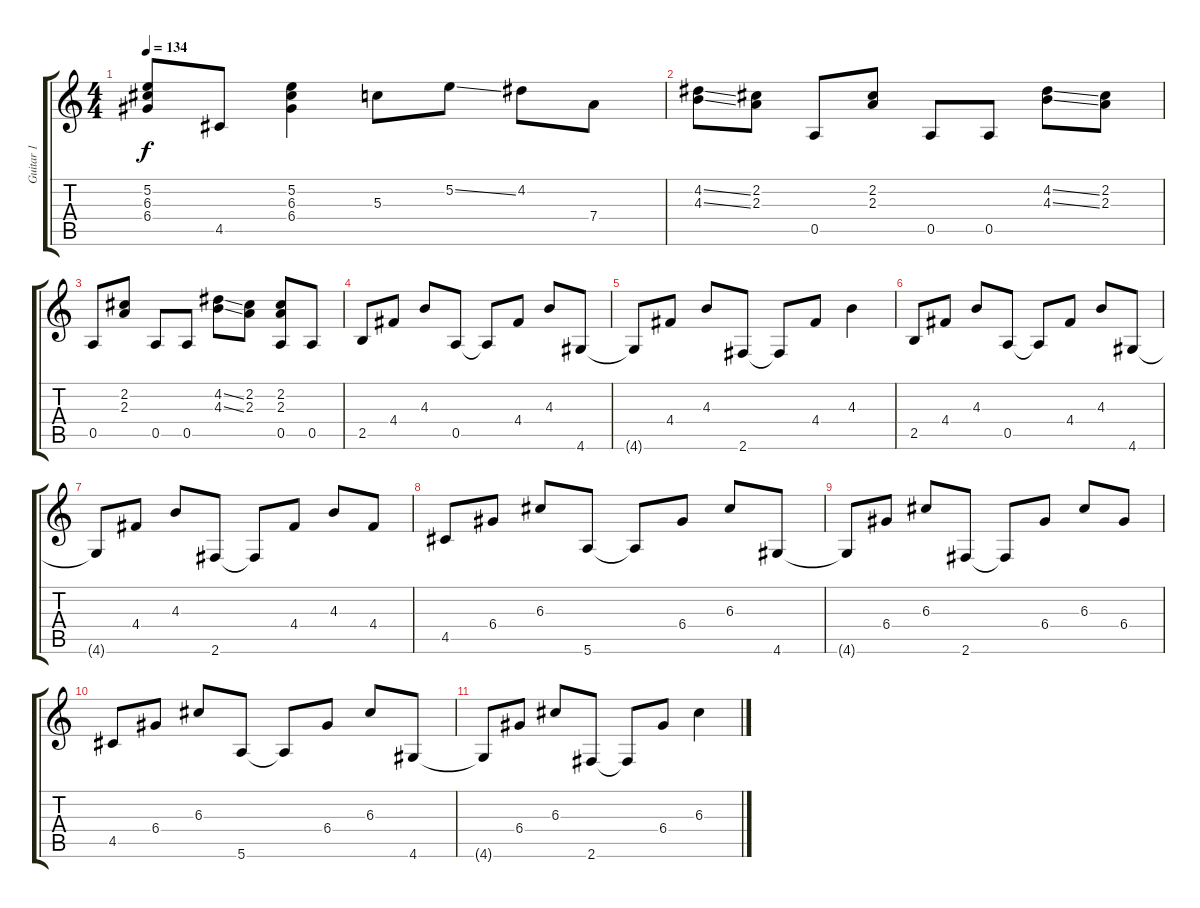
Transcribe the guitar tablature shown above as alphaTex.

\track ("Guitar 1" "Guitar 1") {instrument distortionguitar}
\staff {score tabs}
\tuning (E4 B3 G3 D3 A2 E2) {hide}
\ts (4 4)
\tempo 134
\clef g2
\ks c
(5.2{t} 6.3{t} 6.4{t}).8{dy f} 4.5.8 (5.2 6.3 6.4).4 5.3.8 5.2{ss}.8 4.2.8 7.4.8 |
(4.2{ss} 4.3{ss}).8 (2.2 2.3).8 0.5.8 (2.2 2.3).8 0.5.8 0.5.8 (4.2{ss} 4.3{ss}).8 (2.2 2.3).8 |
0.5.8 (2.2 2.3).8 0.5.8 0.5.8 (4.2{ss} 4.3{ss}).8 (2.2 2.3).8 (2.2 2.3 0.5).8 0.5.8 |
2.5.8 4.4.8 4.3.8 0.5.8 0.5{t}.8 4.4.8 4.3.8 4.6.8 |
4.6{t}.8 4.4.8 4.3.8 2.6.8 2.6{t}.8 4.4.8 4.3.4 |
2.5.8 4.4.8 4.3.8 0.5.8 0.5{t}.8 4.4.8 4.3.8 4.6.8 |
4.6{t}.8 4.4.8 4.3.8 2.6.8 2.6{t}.8 4.4.8 4.3.8 4.4.8 |
4.5.8 6.4.8 6.3.8 5.6.8 5.6{t}.8 6.4.8 6.3.8 4.6.8 |
4.6{t}.8 6.4.8 6.3.8 2.6.8 2.6{t}.8 6.4.8 6.3.8 6.4.8 |
4.5.8 6.4.8 6.3.8 5.6.8 5.6{t}.8 6.4.8 6.3.8 4.6.8 |
4.6{t}.8 6.4.8 6.3.8 2.6.8 2.6{t}.8 6.4.8 6.3.4
